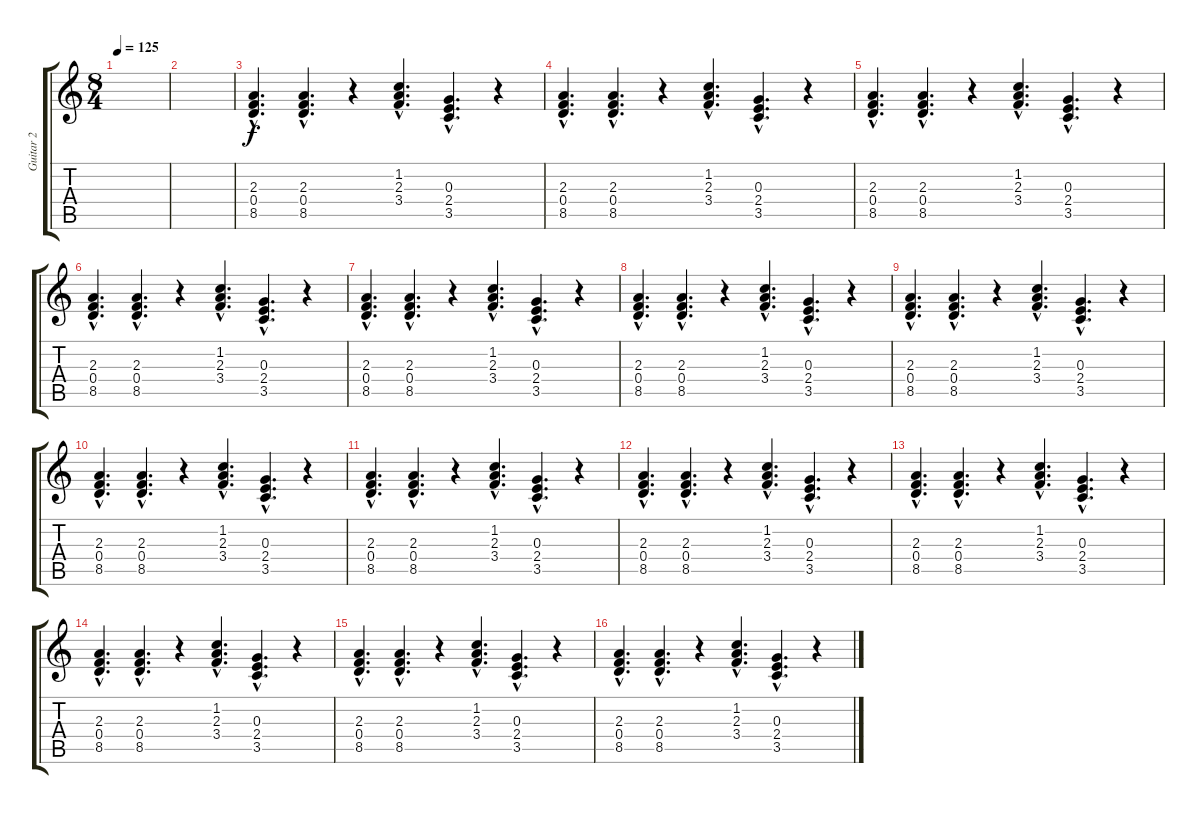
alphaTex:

\track ("Guitar 2" "Guitar 2") {instrument distortionguitar}
\staff {score tabs}
\tuning (E4 B3 G3 D3 A2 E2) {hide}
\ts (8 4)
\tempo 125
\clef g2
\ks c
|
|
(2.3{hac} 0.4{hac} 8.5{hac}).4{d} (2.3{hac} 0.4{hac} 8.5{hac}).4{d} r.4 (1.2{hac} 2.3{hac} 3.4{hac}).4{d} (0.3{hac} 2.4{hac} 3.5{hac}).4{d} r.4 |
(2.3{hac} 0.4{hac} 8.5{hac}).4{d} (2.3{hac} 0.4{hac} 8.5{hac}).4{d} r.4 (1.2{hac} 2.3{hac} 3.4{hac}).4{d} (0.3{hac} 2.4{hac} 3.5{hac}).4{d} r.4 |
(2.3{hac} 0.4{hac} 8.5{hac}).4{d} (2.3{hac} 0.4{hac} 8.5{hac}).4{d} r.4 (1.2{hac} 2.3{hac} 3.4{hac}).4{d} (0.3{hac} 2.4{hac} 3.5{hac}).4{d} r.4 |
(2.3{hac} 0.4{hac} 8.5{hac}).4{d} (2.3{hac} 0.4{hac} 8.5{hac}).4{d} r.4 (1.2{hac} 2.3{hac} 3.4{hac}).4{d} (0.3{hac} 2.4{hac} 3.5{hac}).4{d} r.4 |
(2.3{hac} 0.4{hac} 8.5{hac}).4{d} (2.3{hac} 0.4{hac} 8.5{hac}).4{d} r.4 (1.2{hac} 2.3{hac} 3.4{hac}).4{d} (0.3{hac} 2.4{hac} 3.5{hac}).4{d} r.4 |
(2.3{hac} 0.4{hac} 8.5{hac}).4{d} (2.3{hac} 0.4{hac} 8.5{hac}).4{d} r.4 (1.2{hac} 2.3{hac} 3.4{hac}).4{d} (0.3{hac} 2.4{hac} 3.5{hac}).4{d} r.4 |
(2.3{hac} 0.4{hac} 8.5{hac}).4{d} (2.3{hac} 0.4{hac} 8.5{hac}).4{d} r.4 (1.2{hac} 2.3{hac} 3.4{hac}).4{d} (0.3{hac} 2.4{hac} 3.5{hac}).4{d} r.4 |
(2.3{hac} 0.4{hac} 8.5{hac}).4{d} (2.3{hac} 0.4{hac} 8.5{hac}).4{d} r.4 (1.2{hac} 2.3{hac} 3.4{hac}).4{d} (0.3{hac} 2.4{hac} 3.5{hac}).4{d} r.4 |
(2.3{hac} 0.4{hac} 8.5{hac}).4{d} (2.3{hac} 0.4{hac} 8.5{hac}).4{d} r.4 (1.2{hac} 2.3{hac} 3.4{hac}).4{d} (0.3{hac} 2.4{hac} 3.5{hac}).4{d} r.4 |
(2.3{hac} 0.4{hac} 8.5{hac}).4{d} (2.3{hac} 0.4{hac} 8.5{hac}).4{d} r.4 (1.2{hac} 2.3{hac} 3.4{hac}).4{d} (0.3{hac} 2.4{hac} 3.5{hac}).4{d} r.4 |
(2.3{hac} 0.4{hac} 8.5{hac}).4{d} (2.3{hac} 0.4{hac} 8.5{hac}).4{d} r.4 (1.2{hac} 2.3{hac} 3.4{hac}).4{d} (0.3{hac} 2.4{hac} 3.5{hac}).4{d} r.4 |
(2.3{hac} 0.4{hac} 8.5{hac}).4{d} (2.3{hac} 0.4{hac} 8.5{hac}).4{d} r.4 (1.2{hac} 2.3{hac} 3.4{hac}).4{d} (0.3{hac} 2.4{hac} 3.5{hac}).4{d} r.4 |
(2.3{hac} 0.4{hac} 8.5{hac}).4{d} (2.3{hac} 0.4{hac} 8.5{hac}).4{d} r.4 (1.2{hac} 2.3{hac} 3.4{hac}).4{d} (0.3{hac} 2.4{hac} 3.5{hac}).4{d} r.4 |
(2.3{hac} 0.4{hac} 8.5{hac}).4{d} (2.3{hac} 0.4{hac} 8.5{hac}).4{d} r.4 (1.2{hac} 2.3{hac} 3.4{hac}).4{d} (0.3{hac} 2.4{hac} 3.5{hac}).4{d} r.4
